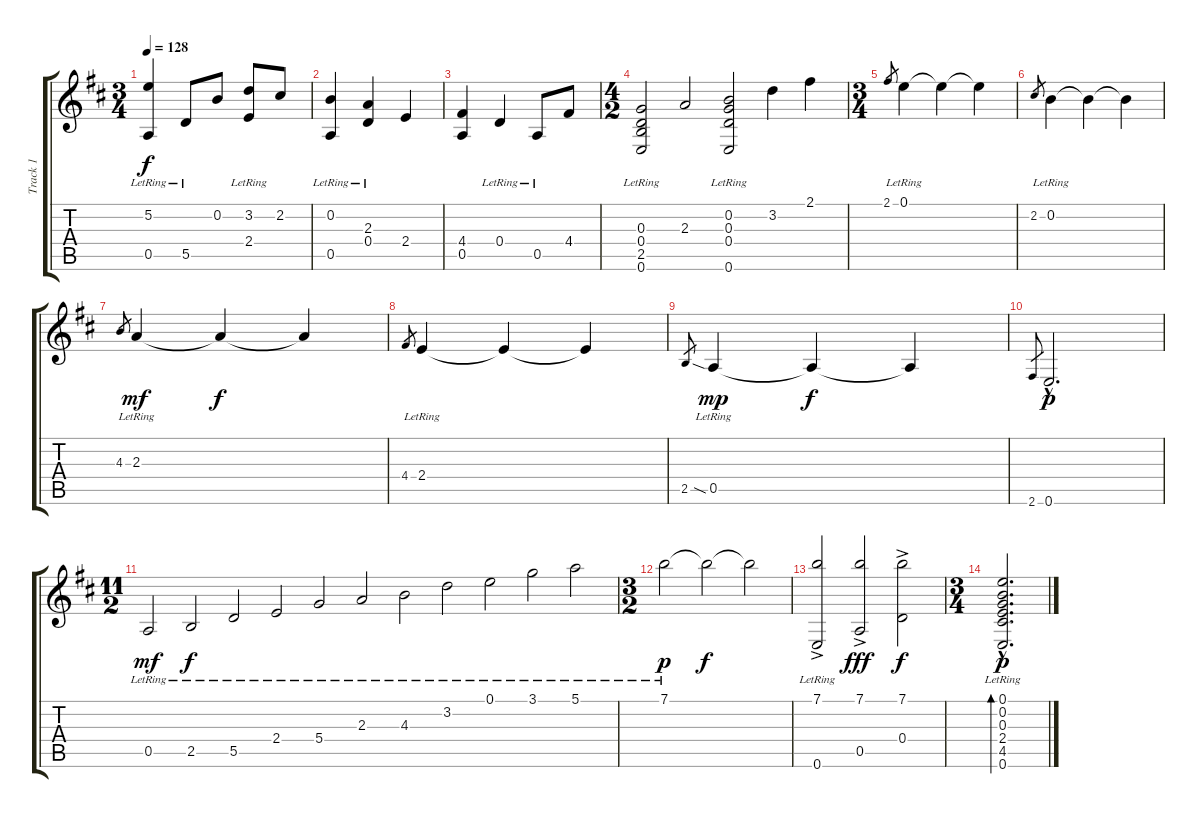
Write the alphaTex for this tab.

\track ("Track 1" "Track 1") {instrument acousticguitarnylon}
\staff {score tabs}
\tuning (E4 B3 G3 D3 A2 E2) {hide}
\ts (3 4)
\tempo 128
\clef g2
\ks d
(5.2{lr} 0.5{lr}).4{dy f} 5.5{lr}.8 0.2.8 (3.2 2.4{lr}).8 2.2.8 |
(0.2{lr} 0.5).4 (2.3{lr} 0.4).4 2.4.4 |
(4.4 0.5).4 0.4{lr}.4 0.5{lr}.8 4.4.8 |
\ts (4 2)
(0.3 0.4{lr} 2.5{lr} 0.6{lr}).2 2.3.2 (0.2 0.3{lr} 0.4{lr} 0.6{lr}).2 3.2.4 2.1.4 |
\ts (3 4)
2.1.8{gr} 0.1{lr}.4 0.1{t}.4 0.1{t}.4 |
2.2.8{gr} 0.2{lr}.4 0.2{t}.4 0.2{t}.4 |
4.3.8{gr} 2.3{lr}.4{dy mf} 2.3{t}.4{dy f} 2.3{t}.4 |
4.4.8{gr} 2.4{lr}.4 2.4{t}.4 2.4{t}.4 |
2.5.8{gr} 0.5{sia lr}.4{dy mp} 0.5{t}.4{dy f} 0.5{t}.4 |
2.6.8{gr} 0.6{hac}.2{d dy p} |
\ts (11 2)
0.5{lr}.2{dy mf} 2.5{lr}.2{dy f} 5.5{lr}.2 2.4{lr}.2 5.4{lr}.2 2.3{lr}.2 4.3{lr}.2 3.2{lr}.2 0.1{lr}.2 3.1{lr}.2 5.1{lr}.2 |
\ts (3 2)
7.1{lr}.2{dy p} 7.1{t}.2{dy f} 7.1{t}.2 |
(7.1{ac} 0.6{lr}).2 (7.1{ac} 0.5{ac}).2{dy fff} (7.1{ac} 0.4).2{dy f} |
\ts (3 4)
(0.1{hac lr} 0.2{hac lr} 0.3{hac lr} 2.4{hac lr} 4.5{hac lr} 0.6{hac lr}).2{d bd 480 dy p}
